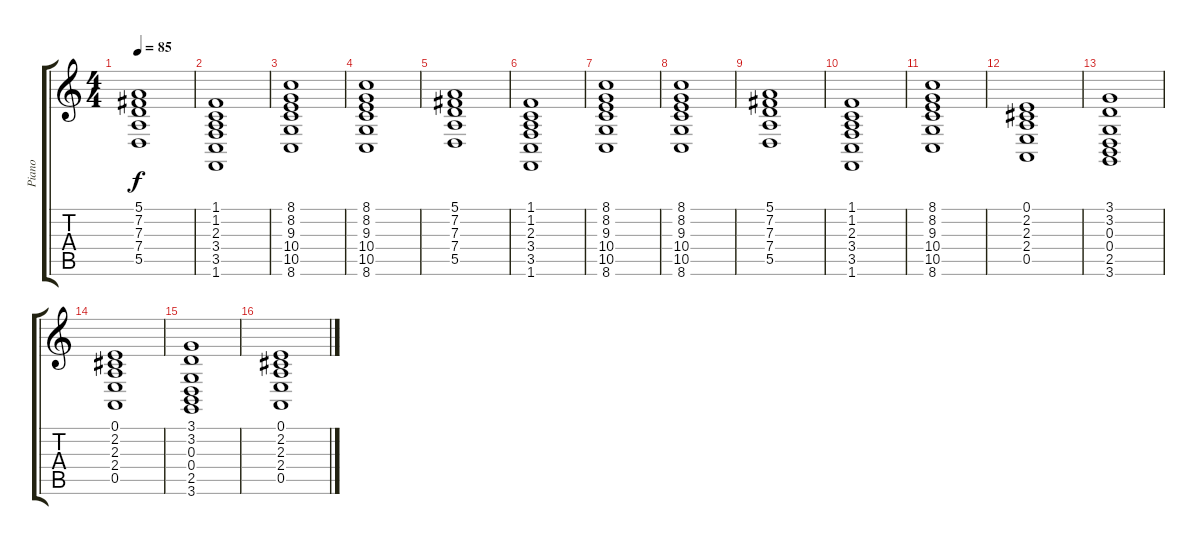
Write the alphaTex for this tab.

\track ("Piano" "Piano") {instrument brightacousticpiano}
\staff {score tabs}
\tuning (E4 B3 G3 D3 A2 E2) {hide}
\ts (4 4)
\tempo 85
\clef g2
\ks c
(5.1 7.2 7.3 7.4 5.5).1{dy f} |
(1.1 1.2 2.3 3.4 3.5 1.6).1 |
(8.1 8.2 9.3 10.4 10.5 8.6).1 |
(8.1 8.2 9.3 10.4 10.5 8.6).1{volume 13} |
(5.1 7.2 7.3 7.4 5.5).1 |
(1.1 1.2 2.3 3.4 3.5 1.6).1 |
(8.1 8.2 9.3 10.4 10.5 8.6).1 |
(8.1 8.2 9.3 10.4 10.5 8.6).1{volume 13} |
(5.1 7.2 7.3 7.4 5.5).1 |
(1.1 1.2 2.3 3.4 3.5 1.6).1 |
(8.1 8.2 9.3 10.4 10.5 8.6).1 |
(0.1 2.2 2.3 2.4 0.5).1{volume 13} |
(3.1 3.2 0.3 0.4 2.5 3.6).1 |
(0.1 2.2 2.3 2.4 0.5).1 |
(3.1 3.2 0.3 0.4 2.5 3.6).1 |
(0.1 2.2 2.3 2.4 0.5).1
